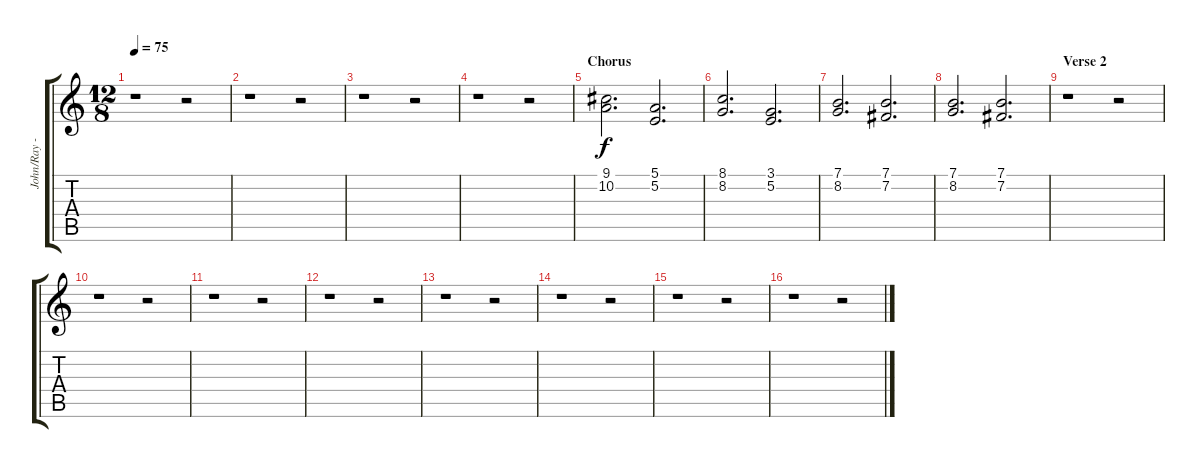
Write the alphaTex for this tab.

\track ("John/Ray - Vocals" "John/Ray -") {instrument voiceoohs}
\staff {score tabs}
\tuning (E4 B3 G3 D3 A2 E2) {hide}
\ts (12 8)
\tempo 75
\clef g2
\ks c
r.1{dy f} r.2 |
r.1 r.2 |
r.1 r.2 |
r.1 r.2 |
\section ("" "Chorus")
(9.1 10.2).2{d} (5.1 5.2).2{d} |
(8.1 8.2).2{d} (3.1 5.2).2{d} |
(7.1 8.2).2{d} (7.1 7.2).2{d} |
(7.1 8.2).2{d} (7.1 7.2).2{d} |
\section ("" "Verse 2")
r.1 r.2 |
r.1 r.2 |
r.1 r.2 |
r.1 r.2 |
r.1 r.2 |
r.1 r.2 |
r.1 r.2 |
r.1 r.2
